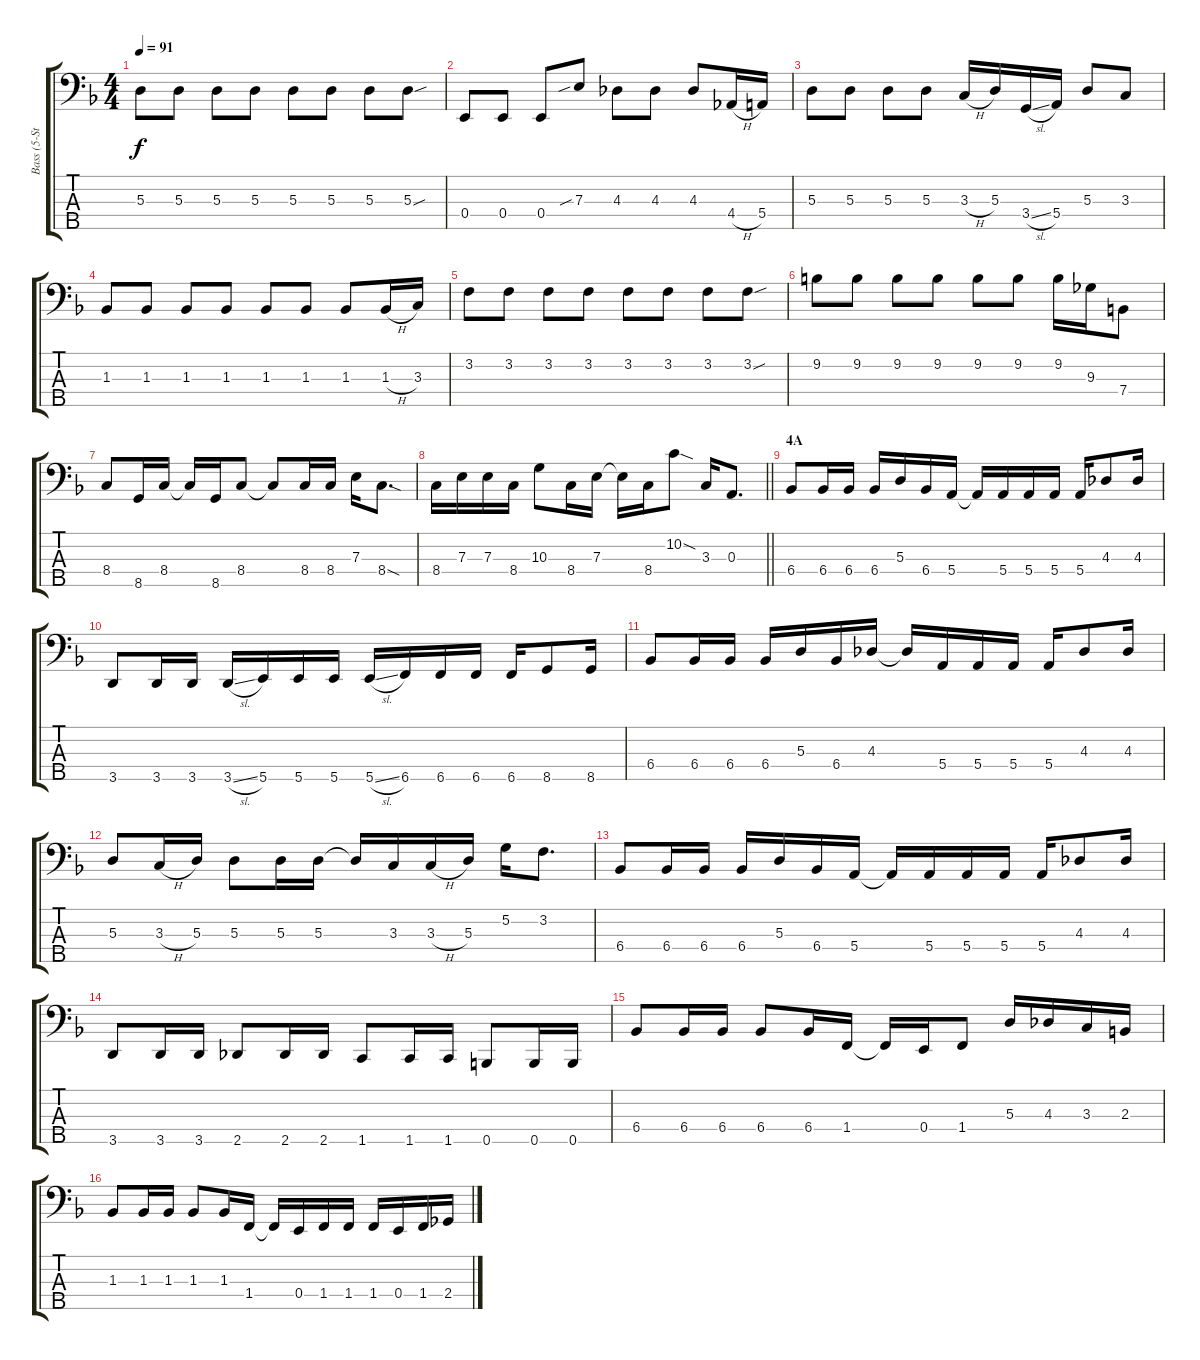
\track ("Bass (5-Strings)" "Bass (5-St") {instrument electricbassfinger}
\staff {score tabs}
\tuning (G2 D2 A1 E1 B0) {hide}
\ts (4 4)
\tempo 91
\clef f4
\ks f
5.3.8{dy f} 5.3.8 5.3.8 5.3.8 5.3.8 5.3.8 5.3.8 5.3{sou}.8 |
0.4.8 0.4.8 0.4.8 7.3{sib}.8 4.3.8 4.3.8 4.3.8 4.4{h}.16 5.4.16 |
5.3.8 5.3.8 5.3.8 5.3.8 3.3{h}.16 5.3.16 3.4{sl}.16 5.4.16 5.3.8 3.3.8 |
1.3.8 1.3.8 1.3.8 1.3.8 1.3.8 1.3.8 1.3.8 1.3{h}.16 3.3.16 |
3.2.8 3.2.8 3.2.8 3.2.8 3.2.8 3.2.8 3.2.8 3.2{sou}.8 |
9.2.8 9.2.8 9.2.8 9.2.8 9.2.8 9.2.8 9.2.16 9.3.16 7.4.8 |
8.4.8 8.5.16 8.4.16 8.4{t}.16 8.5.16 8.4.8 8.4{t}.8 8.4.16 8.4.16 7.3.16 8.4{sod}.8{d} |
\barLineRight lightlight
8.4.16 7.3.16 7.3.16 8.4.16 10.3.8 8.4.16 7.3.16 7.3{t}.16 8.4.16 10.2{sod}.8 3.3.16 0.3.8{d} |
\section ("" "4A")
6.4.8 6.4.16 6.4.16 6.4.16 5.3.16 6.4.16 5.4.16 5.4{t}.16 5.4.16 5.4.16 5.4.16 5.4.16 4.3.8 4.3.16 |
3.5.8 3.5.16 3.5.16 3.5{sl}.16 5.5.16 5.5.16 5.5.16 5.5{sl}.16 6.5.16 6.5.16 6.5.16 6.5.16 8.5.8 8.5.16 |
6.4.8 6.4.16 6.4.16 6.4.16 5.3.16 6.4.16 4.3.16 4.3{t}.16 5.4.16 5.4.16 5.4.16 5.4.16 4.3.8 4.3.16 |
5.3.8 3.3{h}.16 5.3.16 5.3.8 5.3.16 5.3.16 5.3{t}.16 3.3.16 3.3{h}.16 5.3.16 5.2.16 3.2.8{d} |
6.4.8 6.4.16 6.4.16 6.4.16 5.3.16 6.4.16 5.4.16 5.4{t}.16 5.4.16 5.4.16 5.4.16 5.4.16 4.3.8 4.3.16 |
3.5.8 3.5.16 3.5.16 2.5.8 2.5.16 2.5.16 1.5.8 1.5.16 1.5.16 0.5.8 0.5.16 0.5.16 |
6.4.8 6.4.16 6.4.16 6.4.8 6.4.16 1.4.16 1.4{t}.16 0.4.16 1.4.8 5.3.16 4.3.16 3.3.16 2.3.16 |
1.3.8 1.3.16 1.3.16 1.3.8 1.3.16 1.4.16 1.4{t}.16 0.4.16 1.4.16 1.4.16 1.4.16 0.4.16 1.4.16 2.4.16
